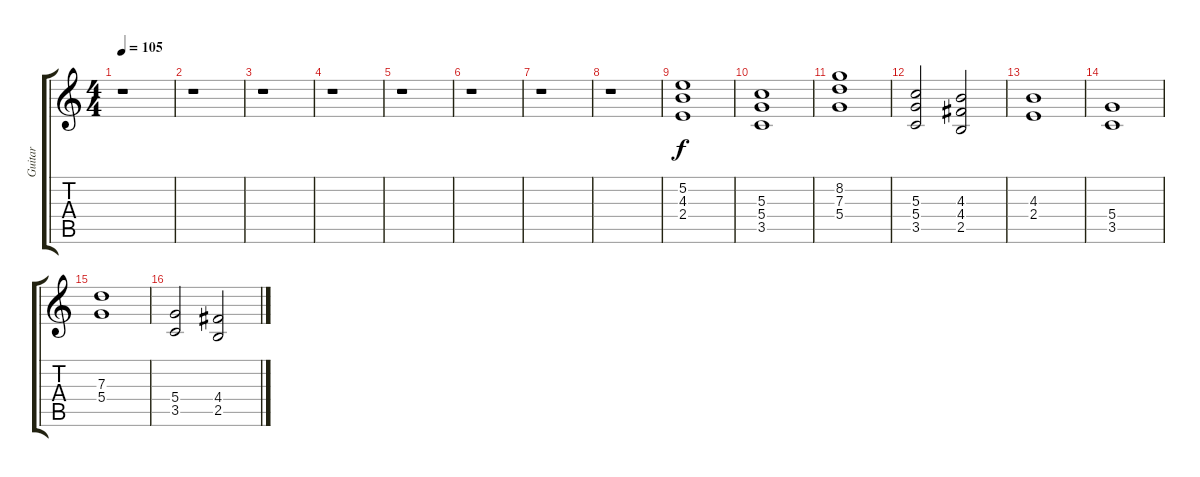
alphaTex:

\track ("Guitar" "Guitar") {instrument distortionguitar}
\staff {score tabs}
\tuning (E4 B3 G3 D3 A2 E2) {hide}
\ts (4 4)
\tempo 105
\clef g2
\ks c
r.1{dy f instrument distortionguitar} |
r.1 |
r.1 |
r.1 |
r.1 |
r.1 |
r.1 |
r.1 |
(5.2 4.3 2.4).1 |
(5.3 5.4 3.5).1 |
(8.2 7.3 5.4).1 |
(5.3 5.4 3.5).2 (4.3 4.4 2.5).2 |
(4.3 2.4).1 |
(5.4 3.5).1 |
(7.3 5.4).1 |
(5.4 3.5).2 (4.4 2.5).2
